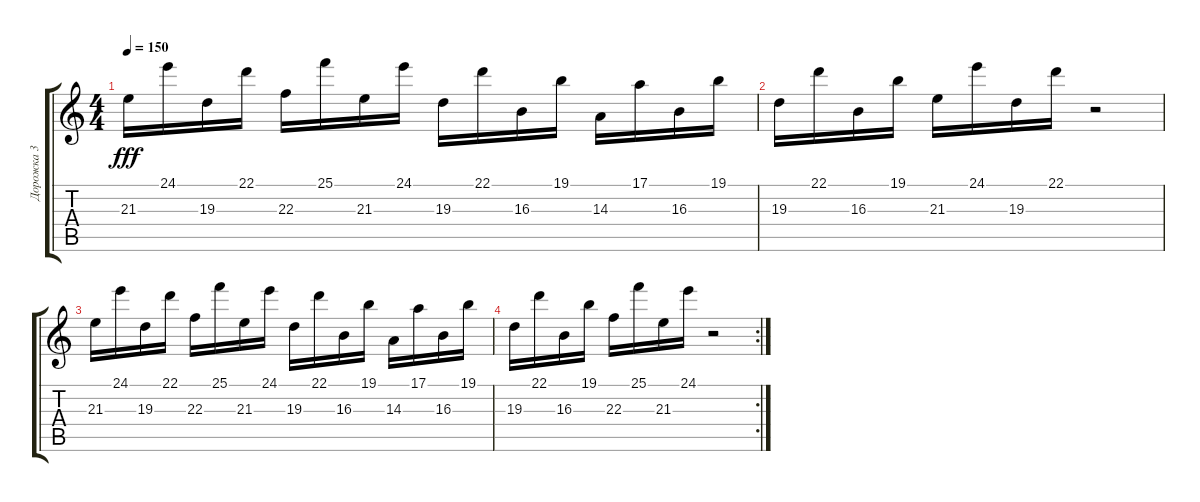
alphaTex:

\track ("Дорожка 3" "Дорожка 3") {instrument lead1square}
\staff {score tabs}
\tuning (E4 B3 G3 D3 A2 E2) {hide}
\ts (4 4)
\tempo 150
\clef g2
\ks c
21.3.16{dy fff} 24.1.16 19.3.16 22.1.16 22.3.16 25.1.16 21.3.16 24.1.16 19.3.16 22.1.16 16.3.16 19.1.16 14.3.16 17.1.16 16.3.16 19.1.16 |
19.3.16 22.1.16 16.3.16 19.1.16 21.3.16 24.1.16 19.3.16 22.1.16 r.2 |
21.3.16 24.1.16 19.3.16 22.1.16 22.3.16 25.1.16 21.3.16 24.1.16 19.3.16 22.1.16 16.3.16 19.1.16 14.3.16 17.1.16 16.3.16 19.1.16 |
\rc 2
19.3.16 22.1.16 16.3.16 19.1.16 22.3.16 25.1.16 21.3.16 24.1.16 r.2
